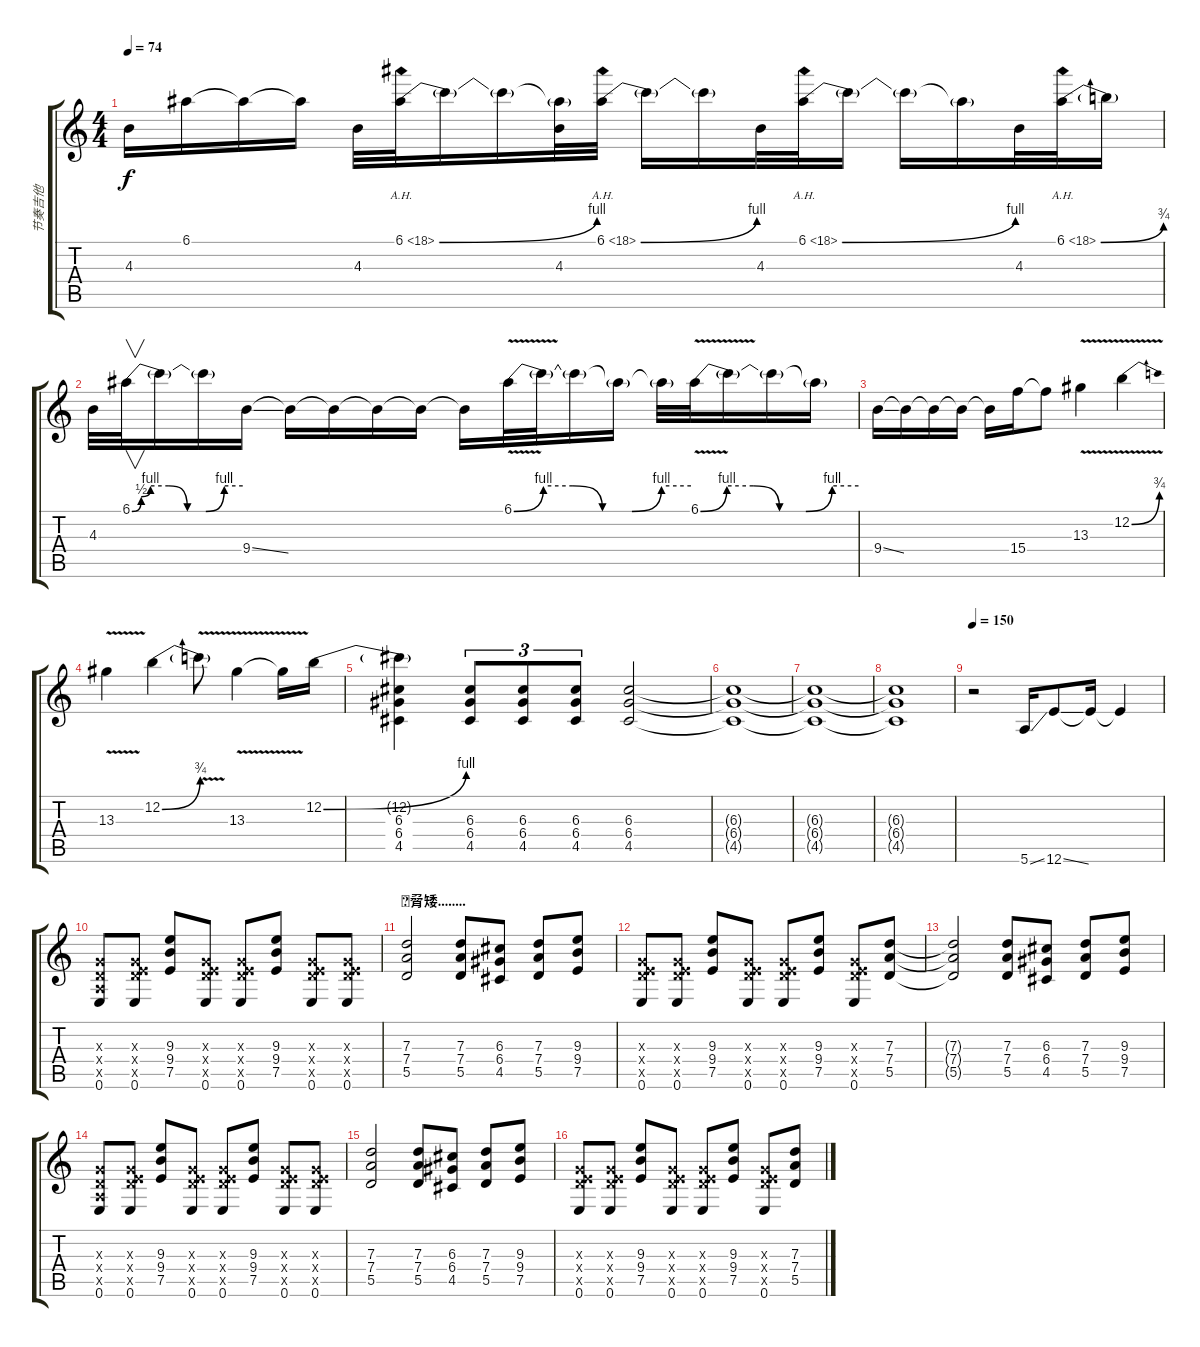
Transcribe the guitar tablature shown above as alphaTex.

\track ("节奏吉他" "节奏吉他") {instrument distortionguitar}
\staff {score tabs}
\tuning (E4 B3 G3 D3 A2 E2) {hide}
\ts (4 4)
\tempo 74
\clef g2
\ks c
4.3.16{dy f} 6.1.16 6.1{t}.16 6.1{t}.16 4.3.32 6.1{be (bend 0 0 60 4) ah 12}.32 6.1{t}.16 6.1{t}.16 (6.1{t} 4.3).32 6.1{be (bend 0 0 60 4) ah 12}.32 6.1{t}.16 6.1{t}.16 4.3.32 6.1{be (bend 0 0 60 4) ah 12}.32 6.1{t}.16 6.1{t}.16 6.1{t}.16 4.3.32 6.1{be (bend 0 0 60 3) ah 12}.32 6.1{t}.16 |
4.3.32 6.1{be (custom 0 0 5 2 10 4 20 4 30 0 40 0 50 4 60 4)}.32{v} 6.1{t}.16 6.1{t}.16 9.4{ss}.16 9.4{t}.16 9.4{t}.16 9.4{t}.16 9.4{t}.16 9.4{t}.16 6.1{be (custom 0 0 10 4 20 4 30 0 40 0 50 4 60 4) v}.32 6.1{t}.32 6.1{t}.16 6.1{t}.16 6.1{t}.32 6.1{be (custom 0 0 10 4 20 4 30 0 40 0 50 4 60 4) v}.32 6.1{t}.16 6.1{t}.16 6.1{t}.16 |
9.4{ss}.16 9.4{t}.16 9.4{t}.16 9.4{t}.16 9.4{t}.16 15.4.16 15.4{t}.8 13.3{v}.4 12.2{be (bend 0 0 60 3) v}.4 |
13.3{v}.4 12.2{be (bend 0 0 60 3)}.4 12.2{v t}.8 13.3{v}.4 13.3{t}.16 12.2{be (bend 0 0 60 4)}.16 |
(12.2{t} 6.3 6.4 4.5).4 (6.3 6.4 4.5).8{tu (3 2)} (6.3 6.4 4.5).8{tu (3 2)} (6.3 6.4 4.5).8{tu (3 2)} (6.3 6.4 4.5).2 |
(6.3{t} 6.4{t} 4.5{t}).1 |
(6.3{t} 6.4{t} 4.5{t}).1 |
(6.3{t} 6.4{t} 4.5{t}).1 |
\tempo 150
r.2 5.6{ss}.16{instrument overdrivenguitar} 12.6{ss}.8 12.6{t}.16 12.6{t}.4 |
(0.3{x} 0.4{x} 0.5{x} 0.6).8 (0.3{x} 0.4{x} 7.5{x} 0.6).8 (9.3 9.4 7.5).8 (0.3{x} 0.4{x} 7.5{x} 0.6).8 (0.3{x} 0.4{x} 7.5{x} 0.6).8 (9.3 9.4 7.5).8 (0.3{x} 0.4{x} 7.5{x} 0.6).8 (0.3{x} 0.4{x} 7.5{x} 0.6).8 |
\section ("" "脋矮........")
(7.3 7.4 5.5).2 (7.3 7.4 5.5).8 (6.3 6.4 4.5).8 (7.3 7.4 5.5).8 (9.3 9.4 7.5).8 |
(0.3{x} 0.4{x} 7.5{x} 0.6).8 (0.3{x} 0.4{x} 7.5{x} 0.6).8 (9.3 9.4 7.5).8 (0.3{x} 0.4{x} 7.5{x} 0.6).8 (0.3{x} 0.4{x} 7.5{x} 0.6).8 (9.3 9.4 7.5).8 (0.3{x} 0.4{x} 7.5{x} 0.6).8 (7.3 7.4 5.5).8 |
(7.3{t} 7.4{t} 5.5{t}).2 (7.3 7.4 5.5).8 (6.3 6.4 4.5).8 (7.3 7.4 5.5).8 (9.3 9.4 7.5).8 |
(0.3{x} 0.4{x} 0.5{x} 0.6).8 (0.3{x} 0.4{x} 7.5{x} 0.6).8 (9.3 9.4 7.5).8 (0.3{x} 0.4{x} 7.5{x} 0.6).8 (0.3{x} 0.4{x} 7.5{x} 0.6).8 (9.3 9.4 7.5).8 (0.3{x} 0.4{x} 7.5{x} 0.6).8 (0.3{x} 0.4{x} 7.5{x} 0.6).8 |
(7.3 7.4 5.5).2 (7.3 7.4 5.5).8 (6.3 6.4 4.5).8 (7.3 7.4 5.5).8 (9.3 9.4 7.5).8 |
(0.3{x} 0.4{x} 7.5{x} 0.6).8 (0.3{x} 0.4{x} 7.5{x} 0.6).8 (9.3 9.4 7.5).8 (0.3{x} 0.4{x} 7.5{x} 0.6).8 (0.3{x} 0.4{x} 7.5{x} 0.6).8 (9.3 9.4 7.5).8 (0.3{x} 0.4{x} 7.5{x} 0.6).8 (7.3 7.4 5.5).8
